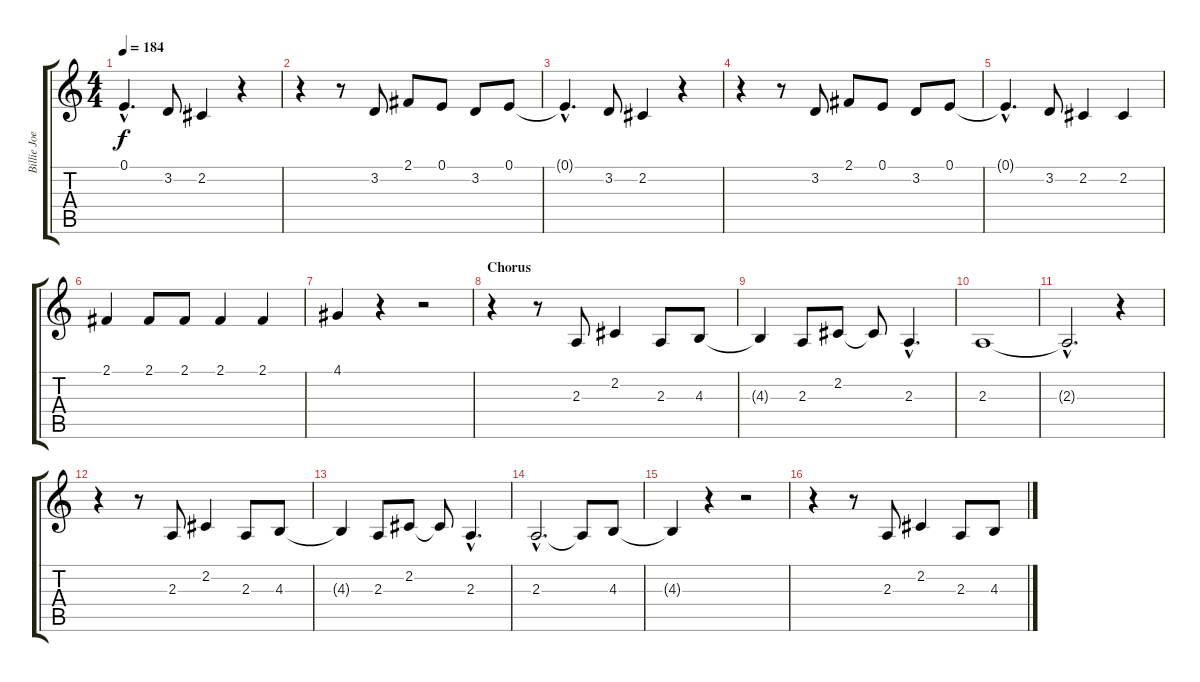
\track ("Billie Joe Armstrong (Vocals)" "Billie Joe") {instrument altosax}
\staff {score tabs}
\tuning (E4 B3 G3 D3 A2 E2) {hide}
\ts (4 4)
\tempo 184
\clef g2
\ks c
0.1{hac t}.4{d dy f} 3.2.8 2.2.4 r.4 |
r.4 r.8 3.2.8 2.1.8 0.1.8 3.2.8 0.1.8 |
0.1{hac t}.4{d} 3.2.8 2.2.4 r.4 |
r.4 r.8 3.2.8 2.1.8 0.1.8 3.2.8 0.1.8 |
0.1{hac t}.4{d} 3.2.8 2.2.4 2.2.4 |
2.1.4 2.1.8 2.1.8 2.1.4 2.1.4 |
4.1.4 r.4 r.2 |
\section ("" "Chorus")
r.4 r.8 2.3.8 2.2.4 2.3.8 4.3.8 |
4.3{t}.4 2.3.8 2.2.8 2.2{t}.8 2.3{hac}.4{d} |
2.3.1 |
2.3{hac t}.2{d} r.4 |
r.4 r.8 2.3.8 2.2.4 2.3.8 4.3.8 |
4.3{t}.4 2.3.8 2.2.8 2.2{t}.8 2.3{hac}.4{d} |
2.3{hac}.2{d} 2.3{t}.8 4.3.8 |
4.3{t}.4 r.4 r.2 |
r.4 r.8 2.3.8 2.2.4 2.3.8 4.3.8
